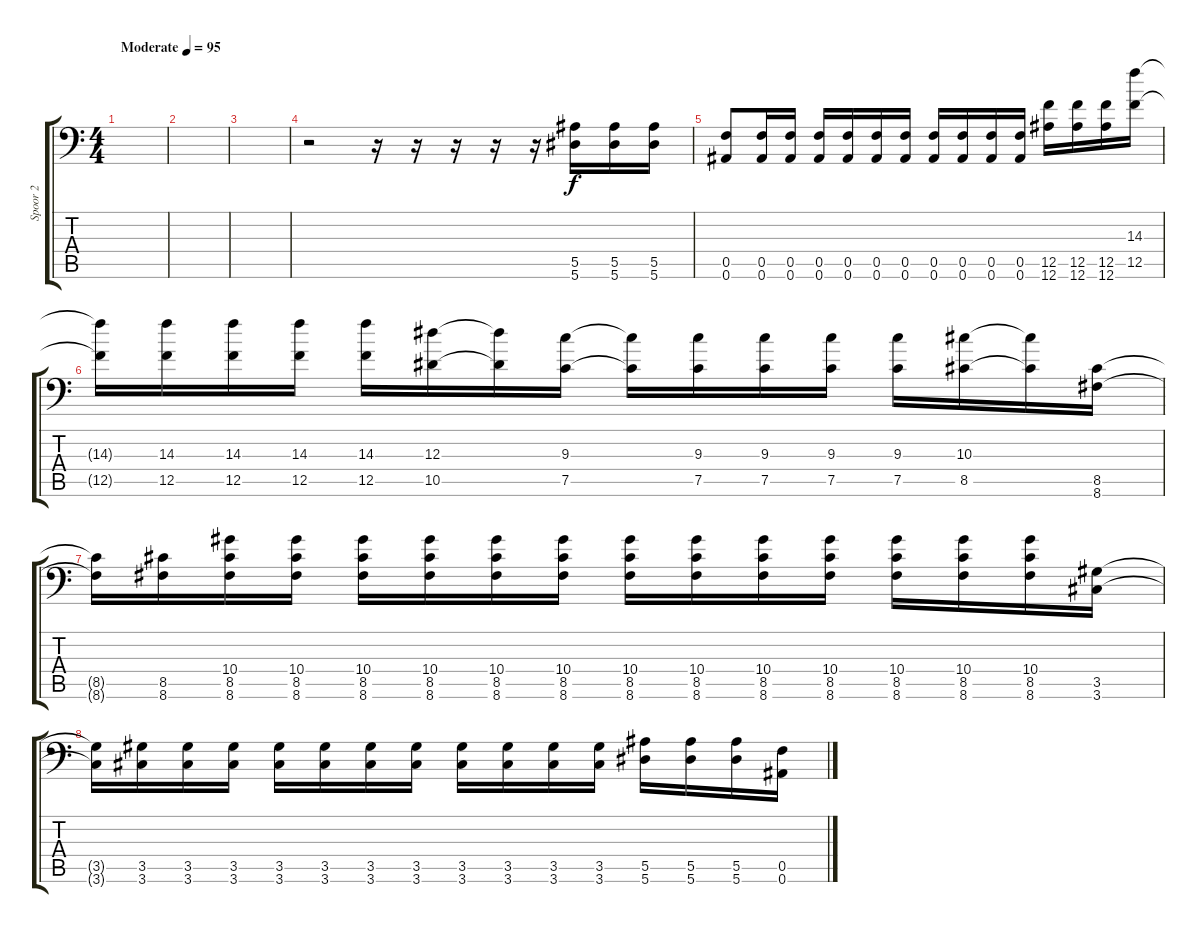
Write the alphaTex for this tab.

\track ("Spoor 2" "Spoor 2") {instrument distortionguitar}
\staff {score tabs}
\tuning (C4 G3 Eb3 Bb2 F2 Bb1) {hide}
\ts (4 4)
\tempo (95 "Moderate")
\clef f4
\ks c
|
|
|
r.2 r.16 r.16 r.16 r.16 r.16 (5.5 5.6).16 (5.5 5.6).16 (5.5 5.6).16 |
(0.5 0.6).8 (0.5 0.6).16 (0.5 0.6).16 (0.5 0.6).16 (0.5 0.6).16 (0.5 0.6).16 (0.5 0.6).16 (0.5 0.6).16 (0.5 0.6).16 (0.5 0.6).16 (0.5 0.6).16 (12.5 12.6).16 (12.5 12.6).16 (12.5 12.6).16 (14.3 12.5).16 |
(14.3{t} 12.5{t}).16 (14.3 12.5).16 (14.3 12.5).16 (14.3 12.5).16 (14.3 12.5).16 (12.3 10.5).16 (12.3{t} 10.5{t}).16 (9.3 7.5).16 (9.3{t} 7.5{t}).16 (9.3 7.5).16 (9.3 7.5).16 (9.3 7.5).16 (9.3 7.5).16 (10.3 8.5).16 (10.3{t} 8.5{t}).16 (8.5 8.6).16 |
(8.5{t} 8.6{t}).16 (8.5 8.6).16 (10.4 8.5 8.6).16 (10.4 8.5 8.6).16 (10.4 8.5 8.6).16 (10.4 8.5 8.6).16 (10.4 8.5 8.6).16 (10.4 8.5 8.6).16 (10.4 8.5 8.6).16 (10.4 8.5 8.6).16 (10.4 8.5 8.6).16 (10.4 8.5 8.6).16 (10.4 8.5 8.6).16 (10.4 8.5 8.6).16 (10.4 8.5 8.6).16 (3.5 3.6).16 |
(3.5{t} 3.6{t}).16 (3.5 3.6).16 (3.5 3.6).16 (3.5 3.6).16 (3.5 3.6).16 (3.5 3.6).16 (3.5 3.6).16 (3.5 3.6).16 (3.5 3.6).16 (3.5 3.6).16 (3.5 3.6).16 (3.5 3.6).16 (5.5 5.6).16 (5.5 5.6).16 (5.5 5.6).16 (0.5 0.6).16
